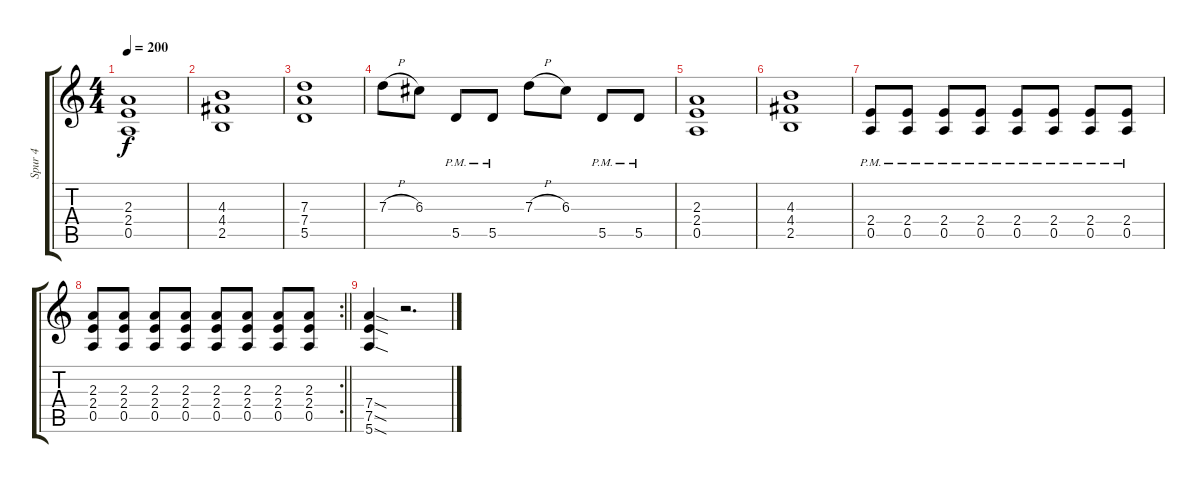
\track ("Spur 4" "Spur 4") {instrument distortionguitar}
\staff {score tabs}
\tuning (E4 B3 G3 D3 A2 E2) {hide}
\ts (4 4)
\tempo 200
\clef g2
\ks c
(2.3 2.4 0.5).1{dy f} |
(4.3 4.4 2.5).1 |
(7.3 7.4 5.5).1 |
7.3{h}.8 6.3.8 5.5{pm}.8 5.5{pm}.8 7.3{h}.8 6.3.8 5.5{pm}.8 5.5{pm}.8 |
(2.3 2.4 0.5).1 |
(4.3 4.4 2.5).1 |
(2.4{pm} 0.5).8 (2.4{pm} 0.5{pm}).8 (2.4{pm} 0.5{pm}).8 (2.4{pm} 0.5{pm}).8 (2.4{pm} 0.5{pm}).8 (2.4{pm} 0.5{pm}).8 (2.4{pm} 0.5{pm}).8 (2.4{pm} 0.5{pm}).8 |
\rc 2
\barLineRight lightlight
(2.3 2.4 0.5).8 (2.3 2.4 0.5).8 (2.3 2.4 0.5).8 (2.3 2.4 0.5).8 (2.3 2.4 0.5).8 (2.3 2.4 0.5).8 (2.3 2.4 0.5).8 (2.3 2.4 0.5).8 |
(7.4{sod} 7.5{sod} 5.6{sod}).4 r.2{d}
